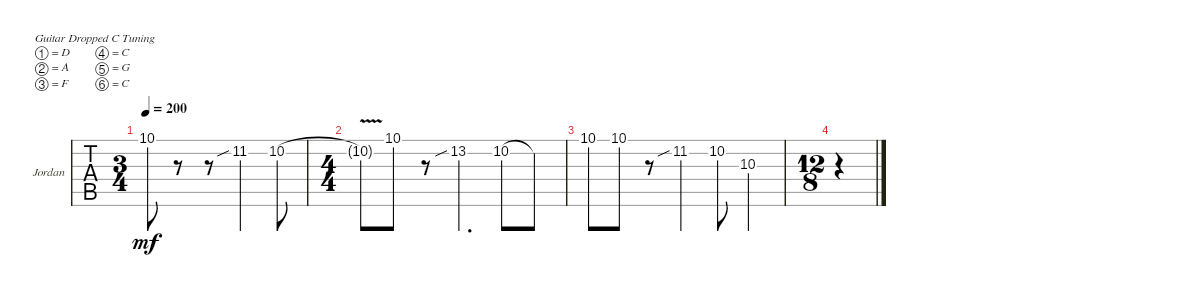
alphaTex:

\bracketExtendMode groupsimilarinstruments
\firstSystemTrackNameOrientation horizontal
\otherSystemsTrackNameOrientation horizontal
\track ("Jid-Lee" "Jordan") {instrument overdrivenguitar}
\staff {tabs}
\tuning (D4 A3 F3 C3 G2 C2)
\ts (3 4)
\tempo 200
\clef g2
\ks c
10.1.8{dy mf} r.8 r.8 11.2{sib}.4 10.2.8 |
\ts (4 4)
10.2{v t}.8 10.1.8 r.8 13.2{sib}.4{d} 10.2.8 10.2{t}.8 |
10.1.8 10.1.8 r.8 11.2{sib}.4 10.2.8 10.3.4 |
\ts (12 8)
